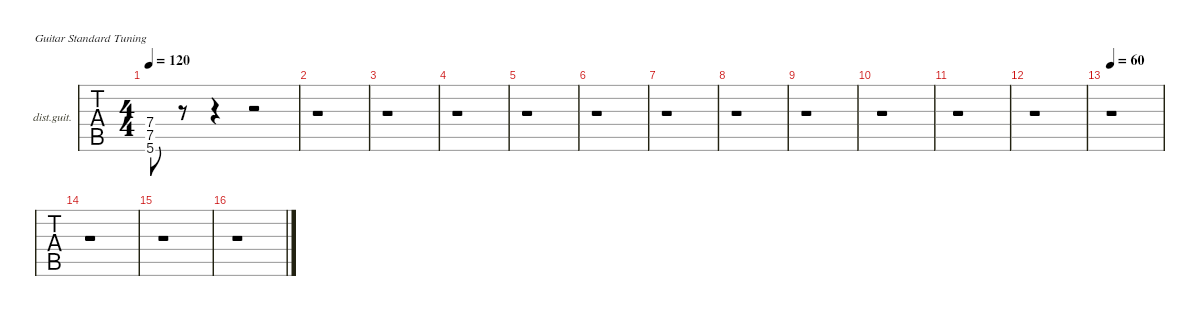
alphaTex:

\defaultSystemsLayout 4
\hideDynamics
\bracketExtendMode nobrackets
\firstSystemTrackNameOrientation horizontal
\otherSystemsTrackNameOrientation horizontal
\track ("Back Guitar" "dist.guit.") {instrument electricguitarclean}
\staff {tabs}
\tuning (E4 B3 G3 D3 A2 E2)
\ts (4 4)
\tempo 120
\clef g2
\ks c
(7.4 7.5 5.6).8{dy f} r.8 r.4 r.2 |
r.1 |
r.1 |
r.1 |
r.1 |
r.1 |
r.1 |
r.1 |
r.1 |
r.1 |
r.1 |
r.1 |
\tempo 60
r.1 |
r.1 |
r.1 |
r.1
